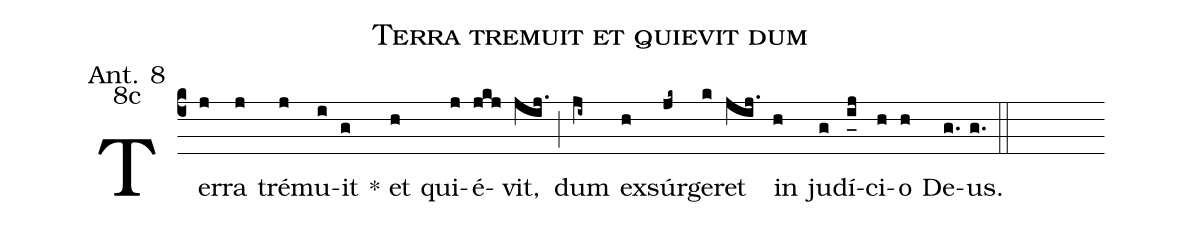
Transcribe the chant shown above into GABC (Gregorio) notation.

name:Terra tremuit et quievit dum;
office-part:Ant. 8 ;
mode:8c;
%%
(c4) Ter(j)ra(j) tré(j)mu(i)it(g) <sp>*</sp> et(h) qui(j)é(jkj)vit,(jij.) (;)
dum(ji~) ex(h)súr(jk~)ge(k)ret(jij.) <nlba>in(h) ju(g)dí(i_[uh:l]j)ci(h)o</nlba>(h) De(g.)us.(g.) (::)
